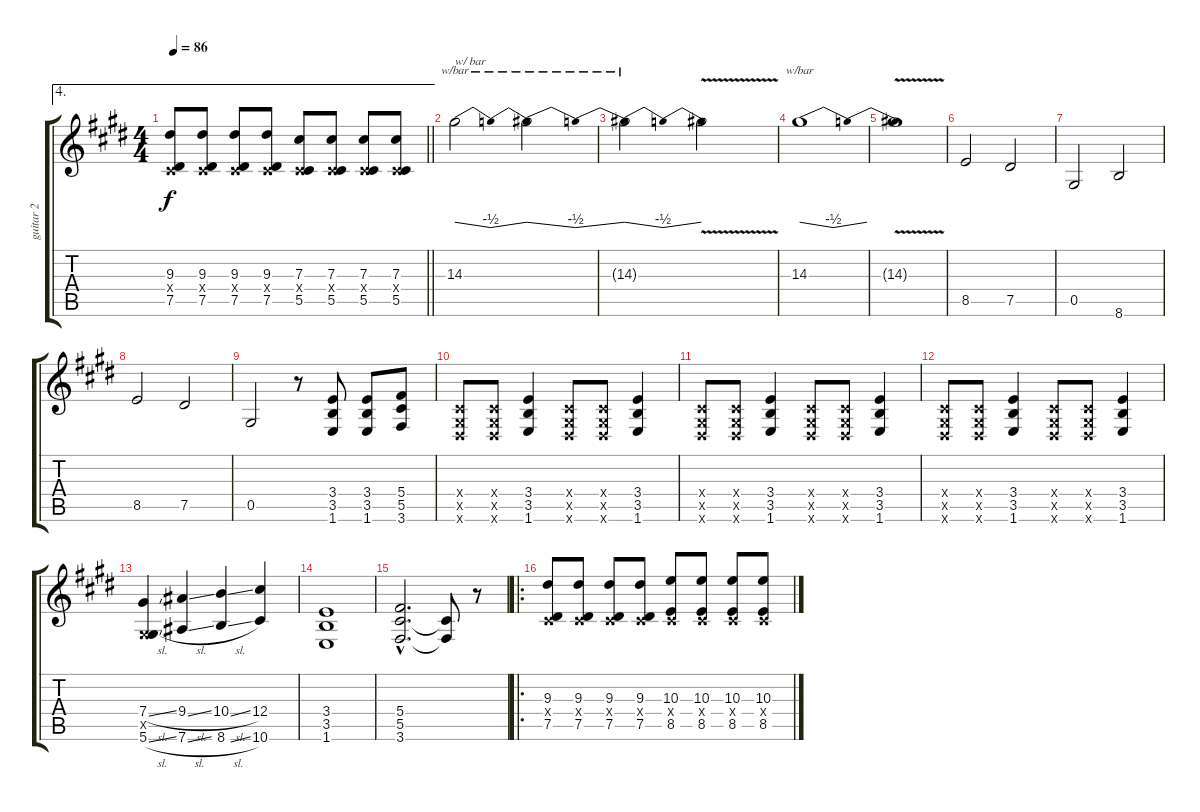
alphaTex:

\track ("guitar 2" "guitar 2") {instrument distortionguitar}
\staff {score tabs}
\tuning (Eb4 Bb3 Gb3 Db3 Ab2 Eb2) {hide}
\ae 4
\ts (4 4)
\tempo 86
\clef g2
\barLineRight lightlight
\ks e
(9.3 0.4{x} 7.5).8{dy f} (9.3 0.4{x} 7.5).8 (9.3 0.4{x} 7.5).8 (9.3 0.4{x} 7.5).8 (7.3 0.4{x} 5.5).8 (7.3 0.4{x} 5.5).8 (7.3 0.4{x} 5.5).8 (7.3 0.4{x} 5.5).8 |
14.3.2{tbe (dip default 0 0 30 -2 60 0) txt "w/ bar"} 14.3{t}.2{tbe (dip default 0 0 30 -2 60 0)} |
14.3{t}.2{tbe (dip default 0 0 30 -2 60 0)} 14.3{v t}.2 |
14.3.1{tbe (dip default 0 0 30 -2 60 0)} |
14.3{v t}.1 |
8.5.2 7.5.2 |
0.5.2 8.6.2 |
8.5.2 7.5.2 |
0.5.2 r.8 (3.4 3.5 1.6).8 (3.4 3.5 1.6).8 (5.4 5.5 3.6).8 |
(0.4{x} 0.5{x} 0.6{x}).8 (0.4{x} 0.5{x} 0.6{x}).8 (3.4 3.5 1.6).4 (0.4{x} 0.5{x} 0.6{x}).8 (0.4{x} 0.5{x} 0.6{x}).8 (3.4 3.5 1.6).4 |
(0.4{x} 0.5{x} 0.6{x}).8 (0.4{x} 0.5{x} 0.6{x}).8 (3.4 3.5 1.6).4 (0.4{x} 0.5{x} 0.6{x}).8 (0.4{x} 0.5{x} 0.6{x}).8 (3.4 3.5 1.6).4 |
(0.4{x} 0.5{x} 0.6{x}).8 (0.4{x} 0.5{x} 0.6{x}).8 (3.4 3.5 1.6).4 (0.4{x} 0.5{x} 0.6{x}).8 (0.4{x} 0.5{x} 0.6{x}).8 (3.4 3.5 1.6).4 |
(7.4{sl} 0.5{x} 5.6{sl}).4 (9.4{sl} 7.6{sl}).4 (10.4{sl} 8.6{sl}).4 (12.4 10.6).4 |
(3.4 3.5 1.6).1 |
(5.4{hac} 5.5{hac} 3.6{hac}).2{d} (5.5{t} 3.6{t}).8 r.8 |
\ro
(9.3 0.4{x} 7.5).8 (9.3 0.4{x} 7.5).8 (9.3 0.4{x} 7.5).8 (9.3 0.4{x} 7.5).8 (10.3 0.4{x} 8.5).8 (10.3 0.4{x} 8.5).8 (10.3 0.4{x} 8.5).8 (10.3 0.4{x} 8.5).8
